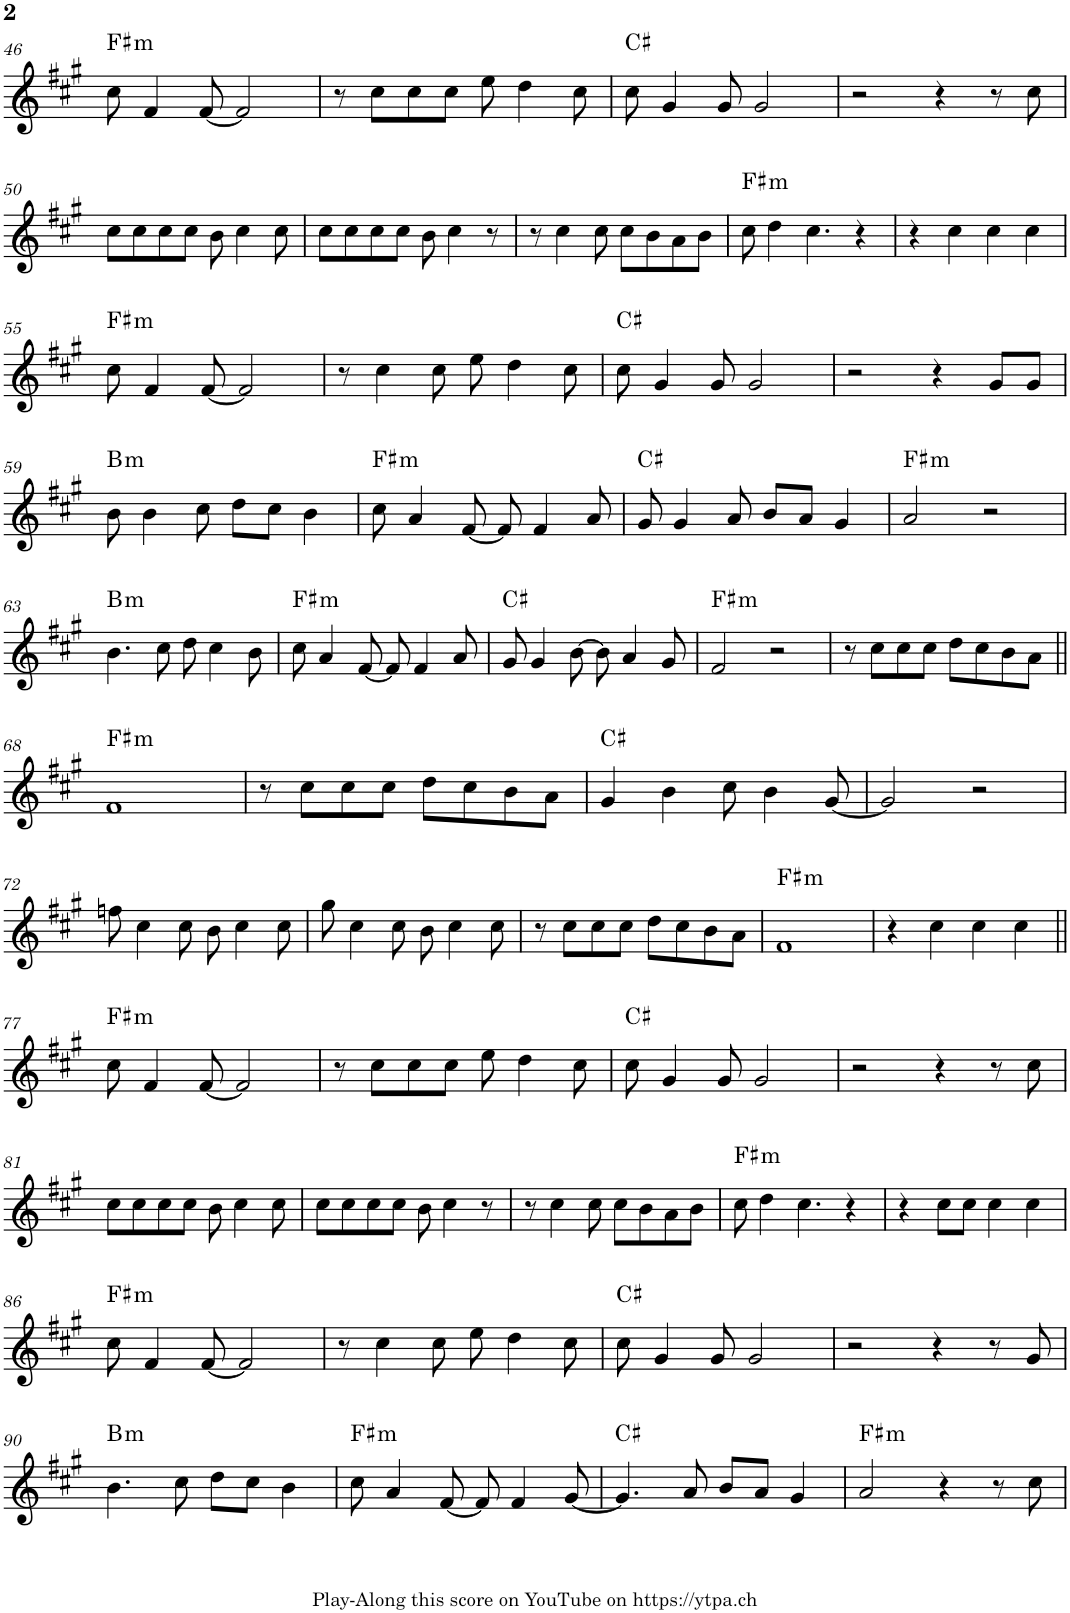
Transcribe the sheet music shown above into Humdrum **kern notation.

**kern	**harte
*part1	*part1
*staff1	*
*I"Piano	*
*I'Pno.	*
!!LO:PB:g=z
*clefG2	*
*k[f#c#g#]	*
*M4/4	*
=46	=46
!	!LO:H:kt=m
8cc#\	F#:min
4f#/	.
[8f#/	.
2f#/]	.
=47	=47
8r	.
8cc#\L	.
8cc#\	.
8cc#\J	.
8ee\	.
4dd\	.
8cc#\	.
=48	=48
8cc#\	C#:maj
4g#/	.
8g#/	.
2g#/	.
=49	=49
2r	.
4r	.
8r	.
8cc#\	.
!!LO:LB:g=z
=50	=50
8cc#\L	.
8cc#\	.
8cc#\	.
8cc#\J	.
8b\	.
4cc#\	.
8cc#\	.
=51	=51
8cc#\L	.
8cc#\	.
8cc#\	.
8cc#\J	.
8b\	.
4cc#\	.
8r	.
=52	=52
8r	.
4cc#\	.
8cc#\	.
8cc#\L	.
8b\	.
8a\	.
8b\J	.
=53	=53
!	!LO:H:kt=m
8cc#\	F#:min
4dd\	.
4.cc#\	.
4r	.
=54	=54
4r	.
4cc#\	.
4cc#\	.
4cc#\	.
!!LO:LB:g=z
=55	=55
!	!LO:H:kt=m
8cc#\	F#:min
4f#/	.
[8f#/	.
2f#/]	.
=56	=56
8r	.
4cc#\	.
8cc#\	.
8ee\	.
4dd\	.
8cc#\	.
=57	=57
8cc#\	C#:maj
4g#/	.
8g#/	.
2g#/	.
=58	=58
2r	.
4r	.
8g#/L	.
8g#/J	.
!!LO:LB:g=z
=59	=59
!	!LO:H:kt=m
8b\	B:min
4b\	.
8cc#\	.
8dd\L	.
8cc#\J	.
4b\	.
=60	=60
!	!LO:H:kt=m
8cc#\	F#:min
4a/	.
[8f#/	.
8f#/]	.
4f#/	.
8a/	.
=61	=61
8g#/	C#:maj
4g#/	.
8a/	.
8b/L	.
8a/J	.
4g#/	.
=62	=62
!	!LO:H:kt=m
2a/	F#:min
2r	.
!!LO:LB:g=z
=63	=63
!	!LO:H:kt=m
4.b\	B:min
8cc#\	.
8dd\	.
4cc#\	.
8b\	.
=64	=64
!	!LO:H:kt=m
8cc#\	F#:min
4a/	.
[8f#/	.
8f#/]	.
4f#/	.
8a/	.
=65	=65
8g#/	C#:maj
4g#/	.
[8b\	.
8b\]	.
4a/	.
8g#/	.
=66	=66
!	!LO:H:kt=m
2f#/	F#:min
2r	.
=67	=67
8r	.
8cc#\L	.
8cc#\	.
8cc#\J	.
8dd\L	.
8cc#\	.
8b\	.
8a\J	.
!!LO:LB:g=z
=68||	=68||
!	!LO:H:kt=m
1f#	F#:min
=69	=69
8r	.
8cc#\L	.
8cc#\	.
8cc#\J	.
8dd\L	.
8cc#\	.
8b\	.
8a\J	.
=70	=70
4g#/	C#:maj
4b\	.
8cc#\	.
4b\	.
[8g#/	.
=71	=71
2g#/]	.
2r	.
!!LO:LB:g=z
=72	=72
8ffn\	.
4cc#\	.
8cc#\	.
8b\	.
4cc#\	.
8cc#\	.
=73	=73
8gg#\	.
4cc#\	.
8cc#\	.
8b\	.
4cc#\	.
8cc#\	.
=74	=74
8r	.
8cc#\L	.
8cc#\	.
8cc#\J	.
8dd\L	.
8cc#\	.
8b\	.
8a\J	.
=75	=75
!	!LO:H:kt=m
1f#	F#:min
=76	=76
4r	.
4cc#\	.
4cc#\	.
4cc#\	.
!!LO:LB:g=z
=77||	=77||
!	!LO:H:kt=m
8cc#\	F#:min
4f#/	.
[8f#/	.
2f#/]	.
=78	=78
8r	.
8cc#\L	.
8cc#\	.
8cc#\J	.
8ee\	.
4dd\	.
8cc#\	.
=79	=79
8cc#\	C#:maj
4g#/	.
8g#/	.
2g#/	.
=80	=80
2r	.
4r	.
8r	.
8cc#\	.
!!LO:LB:g=z
=81	=81
8cc#\L	.
8cc#\	.
8cc#\	.
8cc#\J	.
8b\	.
4cc#\	.
8cc#\	.
=82	=82
8cc#\L	.
8cc#\	.
8cc#\	.
8cc#\J	.
8b\	.
4cc#\	.
8r	.
=83	=83
8r	.
4cc#\	.
8cc#\	.
8cc#\L	.
8b\	.
8a\	.
8b\J	.
=84	=84
!	!LO:H:kt=m
8cc#\	F#:min
4dd\	.
4.cc#\	.
4r	.
=85	=85
4r	.
8cc#\L	.
8cc#\J	.
4cc#\	.
4cc#\	.
!!LO:LB:g=z
=86	=86
!	!LO:H:kt=m
8cc#\	F#:min
4f#/	.
[8f#/	.
2f#/]	.
=87	=87
8r	.
4cc#\	.
8cc#\	.
8ee\	.
4dd\	.
8cc#\	.
=88	=88
8cc#\	C#:maj
4g#/	.
8g#/	.
2g#/	.
=89	=89
2r	.
4r	.
8r	.
8g#/	.
!!LO:LB:g=z
=90	=90
!	!LO:H:kt=m
4.b\	B:min
8cc#\	.
8dd\L	.
8cc#\J	.
4b\	.
=91	=91
!	!LO:H:kt=m
8cc#\	F#:min
4a/	.
[8f#/	.
8f#/]	.
4f#/	.
[8g#/	.
=92	=92
4.g#/]	C#:maj
8a/	.
8b/L	.
8a/J	.
4g#/	.
=93	=93
!	!LO:H:kt=m
2a/	F#:min
4r	.
8r	.
8cc#\	.
=	=
*-	*-
